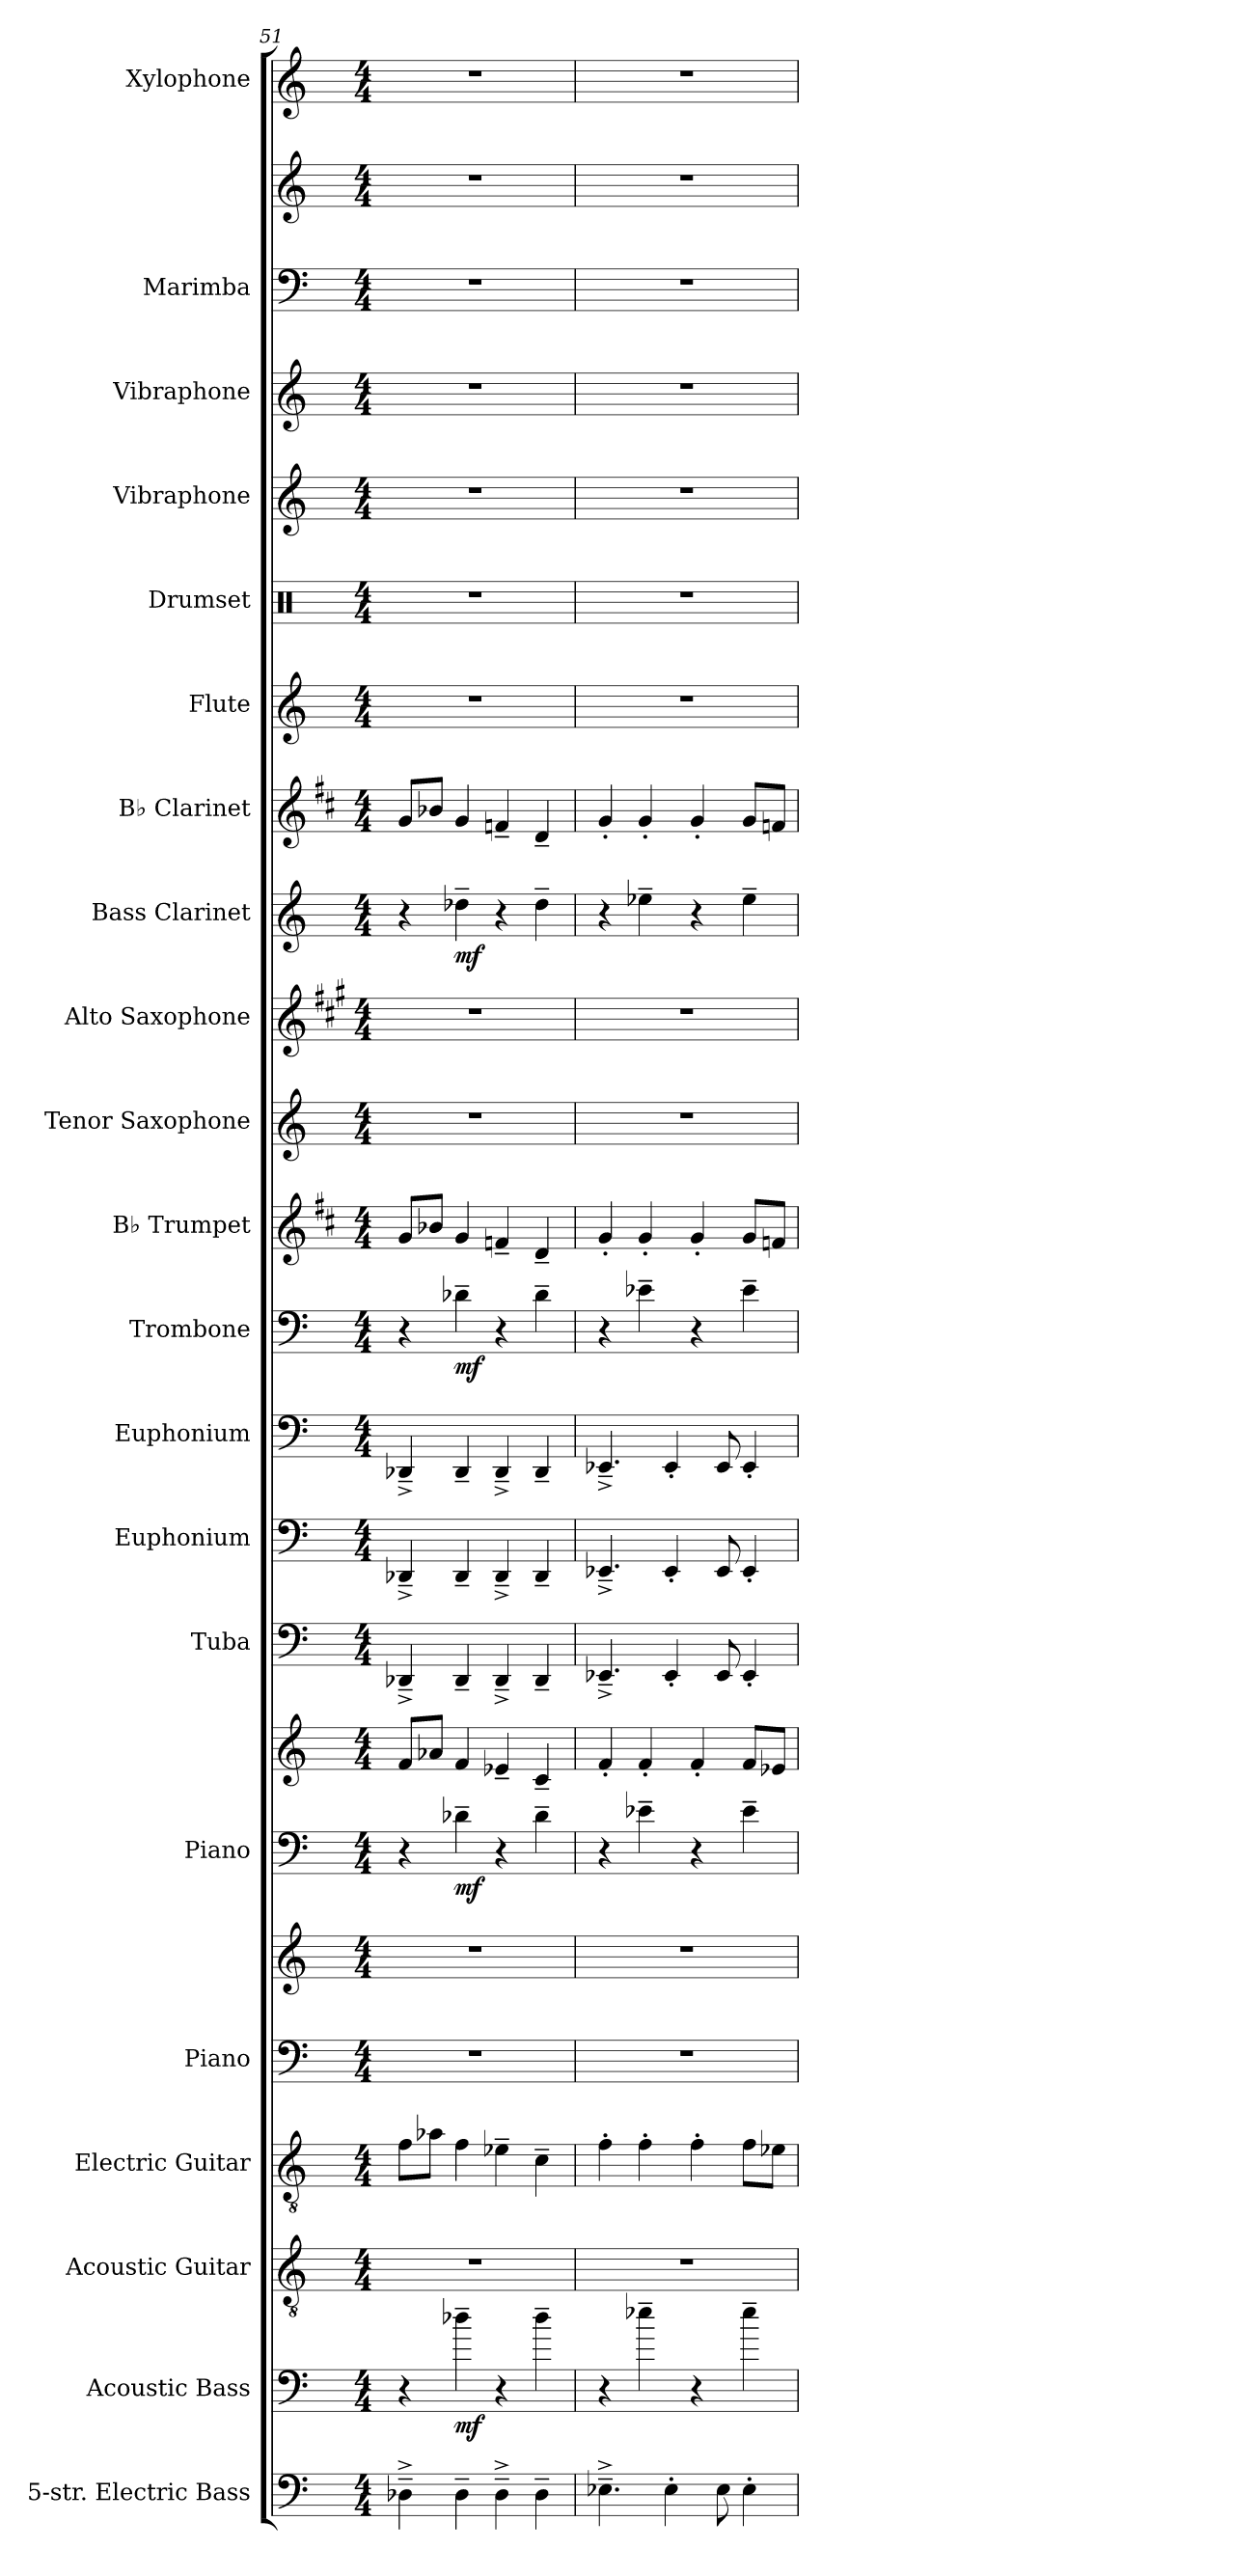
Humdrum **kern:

**kern	**kern	**dynam	**kern	**kern	**kern	**kern	**kern	**kern	**dynam	**kern	**kern	**kern	**kern	**dynam	**kern	**kern	**kern	**kern	**dynam	**kern	**kern	**kern	**kern	**kern	**kern	**kern	**kern
*part21	*part20	*part20	*part19	*part18	*part17	*part17	*part16	*part16	*part16	*part15	*part14	*part13	*part12	*part12	*part11	*part10	*part9	*part8	*part8	*part7	*part6	*part5	*part4	*part3	*part2	*part2	*part1
*staff24	*staff23	*staff23	*staff22	*staff21	*staff20	*staff19	*staff18	*staff17	*staff17/18	*staff16	*staff15	*staff14	*staff13	*staff13	*staff12	*staff11	*staff10	*staff9	*staff9	*staff8	*staff7	*staff6	*staff5	*staff4	*staff3	*staff2	*staff1
*I"5-str. Electric Bass	*I"Acoustic Bass	*	*I"Acoustic Guitar	*I"Electric Guitar	*I"Piano	*	*I"Piano	*	*	*I"Tuba	*I"Euphonium	*I"Euphonium	*I"Trombone	*	*I"B♭ Trumpet	*I"Tenor Saxophone	*I"Alto Saxophone	*I"Bass Clarinet	*	*I"B♭ Clarinet	*I"Flute	*I"Drumset	*I"Vibraphone	*I"Vibraphone	*I"Marimba	*	*I"Xylophone
*I'El. B.	*I'Bass	*	*I'Guit.	*I'El. Guit.	*I'Pno.	*	*I'Pno.	*	*	*I'Tba.	*I'Euph.	*I'Euph.	*I'Tbn.	*	*I'B♭ Tpt.	*I'T. Sax.	*I'A. Sax.	*I'B. Cl.	*	*I'B♭ Cl.	*I'Fl.	*I'Drs.	*I'Vib.	*I'Vib.	*I'Mrm.	*	*I'Xyl.
*clefF4	*clefF4	*	*clefGv2	*clefGv2	*clefF4	*clefG2	*clefF4	*clefG2	*	*clefF4	*clefF4	*clefF4	*clefF4	*	*clefG2	*clefG2	*clefG2	*clefG2	*	*clefG2	*clefG2	*clefX	*clefG2	*clefG2	*clefF4	*clefG2	*clefG2
*ITrd7c12	*ITrd7c12	*	*	*	*	*	*	*	*	*	*	*	*	*	*ITrd1c2	*ITrd8c14	*ITrd5c9	*ITrd8c14	*	*ITrd1c2	*	*	*	*	*	*	*ITrd-7c-12
*k[]	*k[]	*	*k[]	*k[]	*k[]	*k[]	*k[]	*k[]	*	*k[]	*k[]	*k[]	*k[]	*	*k[]	*k[]	*k[]	*k[]	*	*k[]	*k[]	*k[]	*k[]	*k[]	*k[]	*k[]	*k[]
*M4/4	*M4/4	*	*M4/4	*M4/4	*M4/4	*M4/4	*M4/4	*M4/4	*	*M4/4	*M4/4	*M4/4	*M4/4	*	*M4/4	*M4/4	*M4/4	*M4/4	*	*M4/4	*M4/4	*M4/4	*M4/4	*M4/4	*M4/4	*M4/4	*M4/4
=51	=51	=51	=51	=51	=51	=51	=51	=51	=51	=51	=51	=51	=51	=51	=51	=51	=51	=51	=51	=51	=51	=51	=51	=51	=51	=51	=51
4DD-X~^\	4r	.	1r	8f\L	1r	1r	4r	8f/L	.	4DD-X~^/	4DD-X~^/	4DD-X~^/	4r	.	8f/L	1r	1r	4r	.	8f/L	1r	1r	1r	1r	1r	1r	1r
.	.	.	.	8a-X\J	.	.	.	8a-X/J	.	.	.	.	.	.	8a-X/J	.	.	.	.	8a-X/J	.	.	.	.	.	.	.
!	!	!LO:DY:b	!	!	!	!	!	!	!LO:DY:b=2	!	!	!	!	!LO:DY:b	!	!	!	!	!LO:DY:b	!	!	!	!	!	!	!	!
4DD-~\	4d-X~\	mf	.	4f\	.	.	4d-X~\	4f/	mf	4DD-~/	4DD-~/	4DD-~/	4d-X~\	mf	4f/	.	.	4d-X~\	mf	4f/	.	.	.	.	.	.	.
4DD-~^\	4r	.	.	4e-X~\	.	.	4r	4e-X~/	.	4DD-~^/	4DD-~^/	4DD-~^/	4r	.	4e-X~/	.	.	4r	.	4e-X~/	.	.	.	.	.	.	.
4DD-~\	4d-~\	.	.	4c~\	.	.	4d-~\	4c~/	.	4DD-~/	4DD-~/	4DD-~/	4d-~\	.	4c~/	.	.	4d-~\	.	4c~/	.	.	.	.	.	.	.
!!LO:PB:g=z
=52	=52	=52	=52	=52	=52	=52	=52	=52	=52	=52	=52	=52	=52	=52	=52	=52	=52	=52	=52	=52	=52	=52	=52	=52	=52	=52	=52
4.EE-X~^\	4r	.	1r	4f'\	1r	1r	4r	4f'/	.	4.EE-X~^/	4.EE-X~^/	4.EE-X~^/	4r	.	4f'/	1r	1r	4r	.	4f'/	1r	1r	1r	1r	1r	1r	1r
.	4e-X~\	.	.	4f'\	.	.	4e-X~\	4f'/	.	.	.	.	4e-X~\	.	4f'/	.	.	4e-X~\	.	4f'/	.	.	.	.	.	.	.
4EE-'\	.	.	.	.	.	.	.	.	.	4EE-'/	4EE-'/	4EE-'/	.	.	.	.	.	.	.	.	.	.	.	.	.	.	.
.	4r	.	.	4f'\	.	.	4r	4f'/	.	.	.	.	4r	.	4f'/	.	.	4r	.	4f'/	.	.	.	.	.	.	.
8EE-\	.	.	.	.	.	.	.	.	.	8EE-/	8EE-/	8EE-/	.	.	.	.	.	.	.	.	.	.	.	.	.	.	.
4EE-'\	4e-~\	.	.	8f\L	.	.	4e-~\	8f/L	.	4EE-'/	4EE-'/	4EE-'/	4e-~\	.	8f/L	.	.	4e-~\	.	8f/L	.	.	.	.	.	.	.
.	.	.	.	8e-X\J	.	.	.	8e-X/J	.	.	.	.	.	.	8e-X/J	.	.	.	.	8e-X/J	.	.	.	.	.	.	.
=	=	=	=	=	=	=	=	=	=	=	=	=	=	=	=	=	=	=	=	=	=	=	=	=	=	=	=
*-	*-	*-	*-	*-	*-	*-	*-	*-	*-	*-	*-	*-	*-	*-	*-	*-	*-	*-	*-	*-	*-	*-	*-	*-	*-	*-	*-
